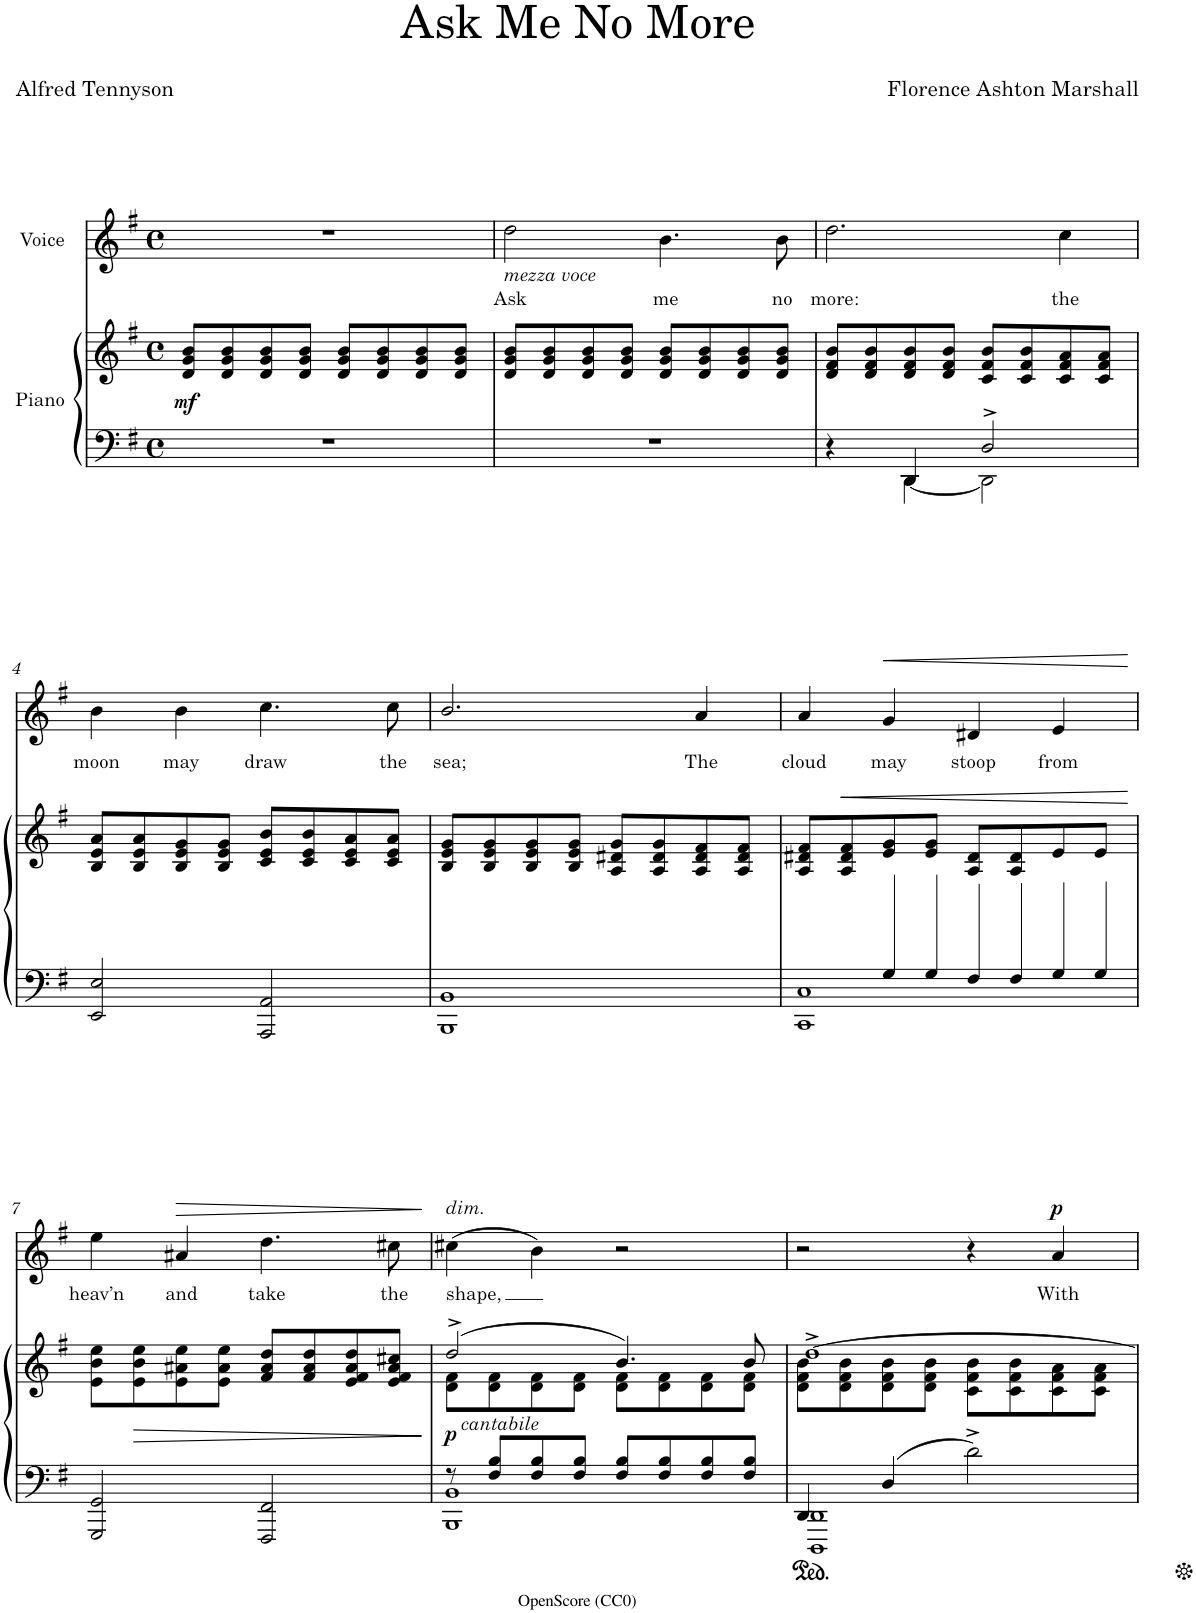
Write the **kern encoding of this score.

**kern	**kern	**dynam	**kern	**text	**dynam
*part2	*part2	*part2	*part1	*part1	*part1
*staff3	*staff2	*staff2/3	*staff1	*staff1	*staff1
*I"Piano	*	*	*I"Voice	*	*
*I'Pno	*	*	*	*	*
*clefF4	*clefG2	*	*clefG2	*	*
*k[f#]	*k[f#]	*	*k[f#]	*	*
*M4/4	*M4/4	*	*M4/4	*	*
*met(c)	*met(c)	*	*met(c)	*	*
=1	=1	=1	=1	=1	=1
!	!	!LO:DY:b	!	!	!
1r	8d/ 8g/ 8b/L	mf	1r	.	.
.	8d/ 8g/ 8b/	.	.	.	.
.	8d/ 8g/ 8b/	.	.	.	.
.	8d/ 8g/ 8b/J	.	.	.	.
.	8d/ 8g/ 8b/L	.	.	.	.
.	8d/ 8g/ 8b/	.	.	.	.
.	8d/ 8g/ 8b/	.	.	.	.
.	8d/ 8g/ 8b/J	.	.	.	.
=2	=2	=2	=2	=2	=2
!	!	!	!LO:TX:b:i:t=mezza voce	!	!
!	!	!	!	!LO:LY:b	!
1r	8d/ 8g/ 8b/L	.	2dd\	Ask	.
.	8d/ 8g/ 8b/	.	.	.	.
.	8d/ 8g/ 8b/	.	.	.	.
.	8d/ 8g/ 8b/J	.	.	.	.
!	!	!	!	!LO:LY:b	!
.	8d/ 8g/ 8b/L	.	4.b\	me	.
.	8d/ 8g/ 8b/	.	.	.	.
.	8d/ 8g/ 8b/	.	.	.	.
!	!	!	!	!LO:LY:b	!
.	8d/ 8g/ 8b/J	.	8b\	no	.
=3	=3	=3	=3	=3	=3
*^	*	*	*	*	*
!	!	!	!	!	!LO:LY:b	!
4r	4ryy	8d/ 8f#/ 8b/L	.	2.dd\	more:	.
.	.	8d/ 8f#/ 8b/	.	.	.	.
4DD/	[4DD\	8d/ 8f#/ 8b/	.	.	.	.
.	.	8d/ 8f#/ 8b/J	.	.	.	.
2D^/	2DD\]	8c/ 8f#/ 8b/L	.	.	.	.
.	.	8c/ 8f#/ 8b/	.	.	.	.
!	!	!	!	!	!LO:LY:b	!
.	.	8c/ 8f#/ 8a/	.	4cc\	the	.
.	.	8c/ 8f#/ 8a/J	.	.	.	.
*v	*v	*	*	*	*	*
!!LO:LB:g=z
=4	=4	=4	=4	=4	=4
!	!	!	!	!LO:LY:b	!
2EE/ 2E/	8B/ 8e/ 8a/L	.	4b\	moon	.
.	8B/ 8e/ 8a/	.	.	.	.
!	!	!	!	!LO:LY:b	!
.	8B/ 8e/ 8g/	.	4b\	may	.
.	8B/ 8e/ 8g/J	.	.	.	.
!	!	!	!	!LO:LY:b	!
2AAA/ 2AA/	8c/ 8e/ 8b/L	.	4.cc\	draw	.
.	8c/ 8e/ 8b/	.	.	.	.
.	8c/ 8e/ 8a/	.	.	.	.
!	!	!	!	!LO:LY:b	!
.	8c/ 8e/ 8a/J	.	8cc\	the	.
=5	=5	=5	=5	=5	=5
!	!	!	!	!LO:LY:b	!
1BBB 1BB	8B/ 8e/ 8g/L	.	2.b/	sea;	.
.	8B/ 8e/ 8g/	.	.	.	.
.	8B/ 8e/ 8g/	.	.	.	.
.	8B/ 8e/ 8g/J	.	.	.	.
.	8A/ 8d#X/ 8g/L	.	.	.	.
.	8A/ 8d#/ 8g/	.	.	.	.
!	!	!	!	!LO:LY:b	!
.	8A/ 8d#/ 8f#/	.	4a/	The	.
.	8A/ 8d#/ 8f#/J	.	.	.	.
=6	=6	=6	=6	=6	=6
*^	*^	*	*	*	*
!	!	!	!	!	!	!LO:LY:b	!
4ryy	1CC 1C	8A/ 8d#X/ 8f#/L	4ryy	.	4a/	cloud	.
!	!	!	!	!LO:HP:b	!	!	!
.	.	8A/ 8d#/ 8f#/	.	<	.	.	.
!	!	!	!	!	!	!LO:LY:b	!LO:HP:b
8G/L	.	8e/ 8g/	2.ryy	.	4g/	may	<
8G/J	.	8e/ 8g/J	.	.	.	.	.
!	!	!	!	!	!	!LO:LY:b	!
8F#/L	.	8A/ 8d#/L	.	.	4d#X/	stoop	.
8F#/	.	8A/ 8d#/	.	.	.	.	.
!	!	!	!	!	!	!LO:LY:b	!
8G/	.	8e/	.	.	4e/	from	.
8G/J	.	8e/J	.	.	.	.	.
*v	*v	*	*	*	*	*	*
*	*v	*v	*	*	*	*
.	.	[	.	.	[
!!LO:LB:g=z
=7	=7	=7	=7	=7	=7
!	!	!	!	!LO:LY:b	!
2GGG/ 2GG/	8e\ 8b\ 8ee\L	.	4ee\	heav’n	.
!	!	!LO:HP:b	!	!	!
.	8e\ 8b\ 8ee\	>	.	.	.
!	!	!	!	!LO:LY:b	!LO:HP:b
.	8e\ 8a#X\ 8ee\	.	4a#X/	and	>
.	8e\ 8a#\ 8ee\J	.	.	.	.
!	!	!	!	!LO:LY:b	!
2FFF#/ 2FF#/	8f#/ 8a#/ 8dd/L	.	4.dd\	take	.
.	8f#/ 8a#/ 8dd/	.	.	.	.
.	8e/ 8f#/ 8a#/ 8dd/	.	.	.	.
!	!	!	!	!LO:LY:b	!
.	8e/ 8f#/ 8a#/ 8cc#X/J	.	8cc#X\	the	.
.	.	]	.	.	]
=8	=8	=8	=8	=8	=8
*^	*^	*	*	*	*
!	!	!	!	!	!LO:TX:a:i:t=dim.	!	!
!	!	!LO:TX:b:i:t=cantabile	!	!	!	!	!
!	!	!	!	!LO:DY:b	!	!LO:LY:b	!
8r	1BBB 1BB	(2dd^/	8d\ 8f#\L	p	(4cc#X\	shape,	.
8F#/ 8B/L	.	.	8d\ 8f#\	.	.	.	.
8F#/ 8B/	.	.	8d\ 8f#\	.	4b\)	.	.
8F#/ 8B/J	.	.	8d\ 8f#\J	.	.	.	.
8F#/ 8B/L	.	4.b/)	8d\ 8f#\L	.	2r	.	.
8F#/ 8B/	.	.	8d\ 8f#\	.	.	.	.
8F#/ 8B/	.	.	8d\ 8f#\	.	.	.	.
8F#/ 8B/J	.	8b/	8d\ 8f#\J	.	.	.	.
=9	=9	=9	=9	=9	=9	=9	=9
4DD/	1DDD 1DD	[1dd^	8d\ 8f#\ 8b\L	.	2r	.	.
.	.	.	8d\ 8f#\ 8b\	.	.	.	.
4D/	.	.	8d\ 8f#\ 8b\	.	.	.	.
.	.	.	8d\ 8f#\ 8b\J	.	.	.	.
2d^>\	.	.	8c\ 8f#\ 8b\L	.	4r	.	.
.	.	.	8c\ 8f#\ 8b\	.	.	.	.
!	!	!	!	!	!	!LO:LY:b	!LO:DY:a
.	.	.	8c\ 8f#\ 8a\	.	4a/	With	p
.	.	.	8c\ 8f#\ 8a\J	.	.	.	.
*v	*v	*	*	*	*	*	*
*	*v	*v	*	*	*	*
=	=	=	=	=	=
*-	*-	*-	*-	*-	*-
